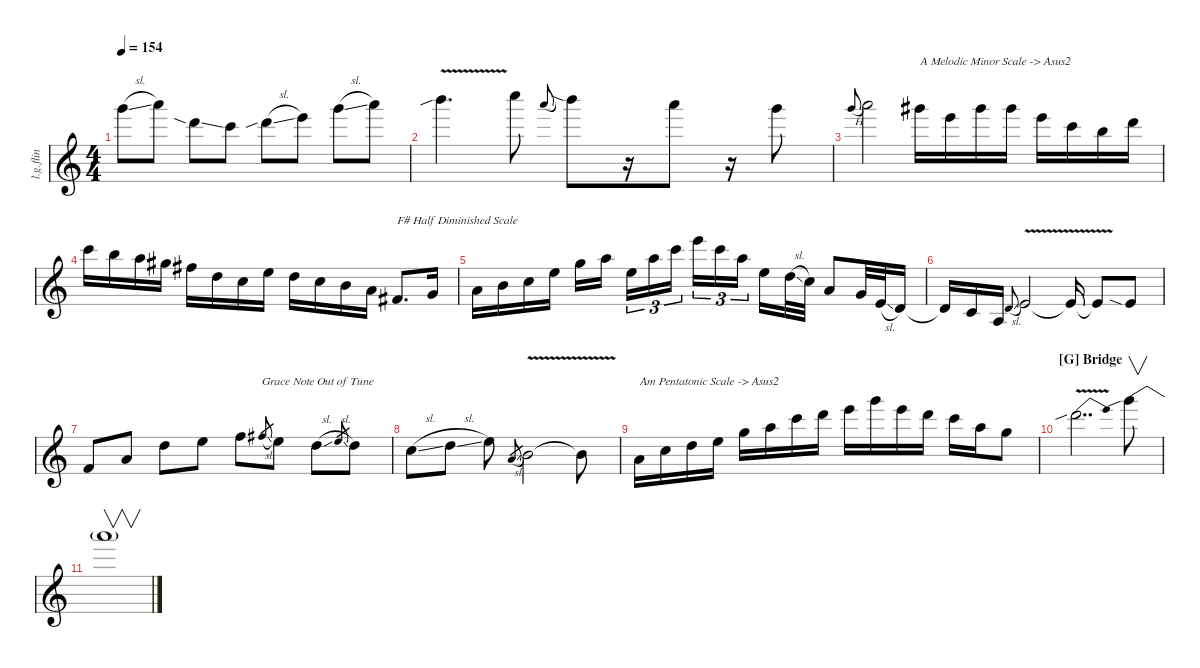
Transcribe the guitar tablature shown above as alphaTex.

\defaultSystemsLayout 4
\hideDynamics
\bracketExtendMode nobrackets
\otherSystemsTrackNameOrientation horizontal
\track ("Lead Guitar Flin" "l.g.flin") {instrument distortionguitar}
\staff {score}
\tuning (E4 B3 G3 D3 A2 E2 B1)
\ts (4 4)
\tempo 154
\clef g2
\ks c
15.1{sl}.8{dy ff beam Down} 17.1.8{beam Down} 15.2{sia ss}.8{beam Down} 13.2.8{beam Down} 15.2{sib sl}.8{beam Down} 17.2.8{beam Down} 15.1{sl}.8{beam Down} 17.1.8{beam Down} |
19.1{v sib}.4{d beam Down} 20.1.8{beam Down} 17.1{h}.8{gr onbeat beam Up} 19.1{sia}.8{beam Down} r.16{beam Down} 17.1.8{beam Down} r.16{beam Down} 15.1.8{beam Down} |
15.1{h}.8{gr onbeat beam Up} 17.1.2{beam Down} 16.1{acc #}.16{txt "A Melodic Minor Scale -> Asus2" beam Down} 12.1.16{beam Down} 16.1{acc #}.16{beam Down} 16.1{acc #}.16{beam Down} 12.1.16{beam Down} 13.2.16{beam Down} 12.2.16{beam Down} 15.2.16{beam Down} |
13.2.16{beam Down} 12.2.16{beam Down} 14.3.16{beam Down} 13.3{acc #}.16{beam Down} 11.3{acc #}.16{beam Down} 12.4.16{beam Down} 10.4.16{beam Down} 14.4.16{beam Down} 12.4.16{beam Down} 10.4.16{beam Down} 14.5.16{beam Down} 12.5.16{beam Down} 9.5{acc #}.8{d txt "F# Half Diminished Scale" beam Up} 10.5.16{beam Up} |
12.5.16{beam Down} 9.4.16{beam Down} 10.4.16{beam Down} 9.3.16{beam Down} 8.2.16{beam Down} 10.2.16{beam Down} 9.3.16{tu (3 2) beam Down} 10.2.16{tu (3 2) beam Down} 8.1.16{tu (3 2) beam Down} 12.1.16{tu (3 2) beam Down} 8.1.16{tu (3 2) beam Down} 10.2.16{tu (3 2) beam Down} 9.3.16{beam Down} 7.3{sl}.32{beam Down} 5.3.32{beam Down} 7.4.8{beam Up} 5.4.32{beam Up} 7.5{sl}.32{beam Up} 5.5.16{beam Up} |
5.5{t}.16{beam Up} 3.5.16{beam Up} 5.6.16{beam Up} 5.5{sl}.8{gr onbeat beam Up} 7.5{v}.2{beam Up} 7.5{v t}.16{beam Up} 7.5{v t}.8{beam Up} 7.5{sia}.8{beam Up} |
8.5.8{beam Up} 7.4.8{beam Up} 7.3.8{beam Down} 9.3.8{beam Down} 10.3.8{beam Down} 11.3{sl acc #}.8{txt "Grace Note Out of Tune" gr beam Up} 9.3.8{beam Down} 7.3{sl}.8{beam Down} 9.3{sl}.8{gr beam Up} 7.3.8{beam Down} |
5.3{sl}.8{beam Down} 7.3{sl}.8{beam Down} 9.3.8{beam Down} 7.4{sl}.8{gr beam Up} 9.4{v}.2{beam Down} 9.4{t}.8{beam Down} |
12.5.16{txt "Am Pentatonic Scale -> Asus2" beam Down} 15.5.16{beam Down} 12.4.16{beam Down} 14.4.16{beam Down} 12.3.16{beam Down} 14.3.16{beam Down} 13.2.16{beam Down} 15.2.16{beam Down} 12.1.16{beam Down} 15.1.16{beam Down} 12.1.16{beam Down} 15.2.16{beam Down} 13.2.16{beam Down} 14.3.16{beam Down} 12.3.8{beam Down} |
\section ("G" "Bridge")
15.2{be (bend 0 0 31.2 4) v sib}.2{dd beam Down} 20.2{be (bend 0 0 15 4) sib}.8{v beam Down} |
20.2{t}.1{v beam Down}
